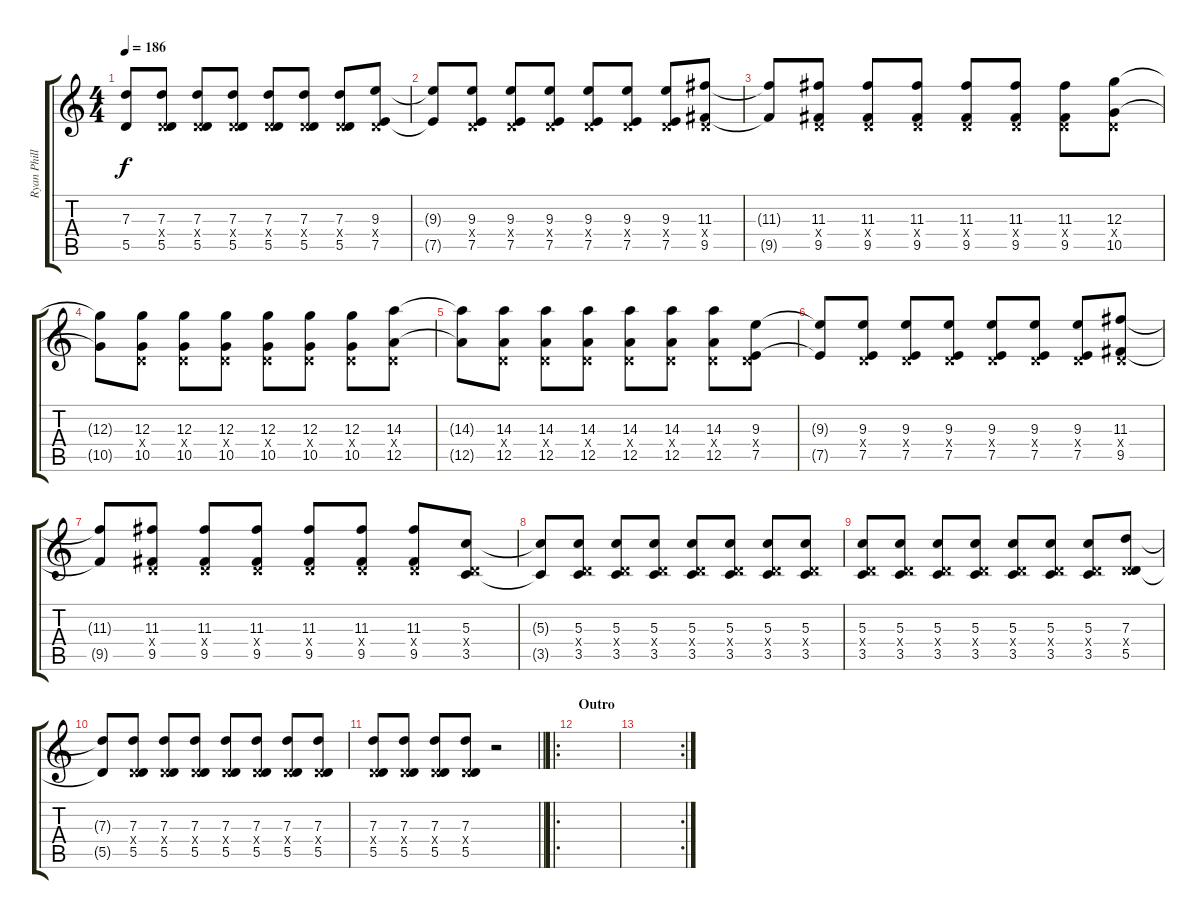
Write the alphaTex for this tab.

\track ("Ryan Phillips | Lead Gtr. 2" "Ryan Phill") {instrument distortionguitar}
\staff {score tabs}
\tuning (E4 B3 G3 D3 A2 D2) {hide}
\ts (4 4)
\tempo 186
\clef g2
\ks c
(7.3{t} 5.5{t}).8{dy f} (7.3 0.4{x} 5.5).8 (7.3 0.4{x} 5.5).8 (7.3 0.4{x} 5.5).8 (7.3 0.4{x} 5.5).8 (7.3 0.4{x} 5.5).8 (7.3 0.4{x} 5.5).8 (9.3 0.4{x} 7.5).8 |
(9.3{t} 7.5{t}).8 (9.3 0.4{x} 7.5).8 (9.3 0.4{x} 7.5).8 (9.3 0.4{x} 7.5).8 (9.3 0.4{x} 7.5).8 (9.3 0.4{x} 7.5).8 (9.3 0.4{x} 7.5).8 (11.3 0.4{x} 9.5).8 |
(11.3{t} 9.5{t}).8 (11.3 0.4{x} 9.5).8 (11.3 0.4{x} 9.5).8 (11.3 0.4{x} 9.5).8 (11.3 0.4{x} 9.5).8 (11.3 0.4{x} 9.5).8 (11.3 0.4{x} 9.5).8 (12.3 0.4{x} 10.5).8 |
(12.3{t} 10.5{t}).8 (12.3 0.4{x} 10.5).8 (12.3 0.4{x} 10.5).8 (12.3 0.4{x} 10.5).8 (12.3 0.4{x} 10.5).8 (12.3 0.4{x} 10.5).8 (12.3 0.4{x} 10.5).8 (14.3 0.4{x} 12.5).8 |
(14.3{t} 12.5{t}).8 (14.3 0.4{x} 12.5).8 (14.3 0.4{x} 12.5).8 (14.3 0.4{x} 12.5).8 (14.3 0.4{x} 12.5).8 (14.3 0.4{x} 12.5).8 (14.3 0.4{x} 12.5).8 (9.3 0.4{x} 7.5).8 |
(9.3{t} 7.5{t}).8 (9.3 0.4{x} 7.5).8 (9.3 0.4{x} 7.5).8 (9.3 0.4{x} 7.5).8 (9.3 0.4{x} 7.5).8 (9.3 0.4{x} 7.5).8 (9.3 0.4{x} 7.5).8 (11.3 0.4{x} 9.5).8 |
(11.3{t} 9.5{t}).8 (11.3 0.4{x} 9.5).8 (11.3 0.4{x} 9.5).8 (11.3 0.4{x} 9.5).8 (11.3 0.4{x} 9.5).8 (11.3 0.4{x} 9.5).8 (11.3 0.4{x} 9.5).8 (5.3 0.4{x} 3.5).8 |
(5.3{t} 3.5{t}).8 (5.3 0.4{x} 3.5).8 (5.3 0.4{x} 3.5).8 (5.3 0.4{x} 3.5).8 (5.3 0.4{x} 3.5).8 (5.3 0.4{x} 3.5).8 (5.3 0.4{x} 3.5).8 (5.3 0.4{x} 3.5).8 |
(5.3 0.4{x} 3.5).8 (5.3 0.4{x} 3.5).8 (5.3 0.4{x} 3.5).8 (5.3 0.4{x} 3.5).8 (5.3 0.4{x} 3.5).8 (5.3 0.4{x} 3.5).8 (5.3 0.4{x} 3.5).8 (7.3 0.4{x} 5.5).8 |
(7.3{t} 5.5{t}).8 (7.3 0.4{x} 5.5).8 (7.3 0.4{x} 5.5).8 (7.3 0.4{x} 5.5).8 (7.3 0.4{x} 5.5).8 (7.3 0.4{x} 5.5).8 (7.3 0.4{x} 5.5).8 (7.3 0.4{x} 5.5).8 |
\barLineRight lightlight
(7.3 0.4{x} 5.5).8 (7.3 0.4{x} 5.5).8 (7.3 0.4{x} 5.5).8 (7.3 0.4{x} 5.5).8 r.2 |
\ro
\section ("" "Outro")
|
\rc 2
